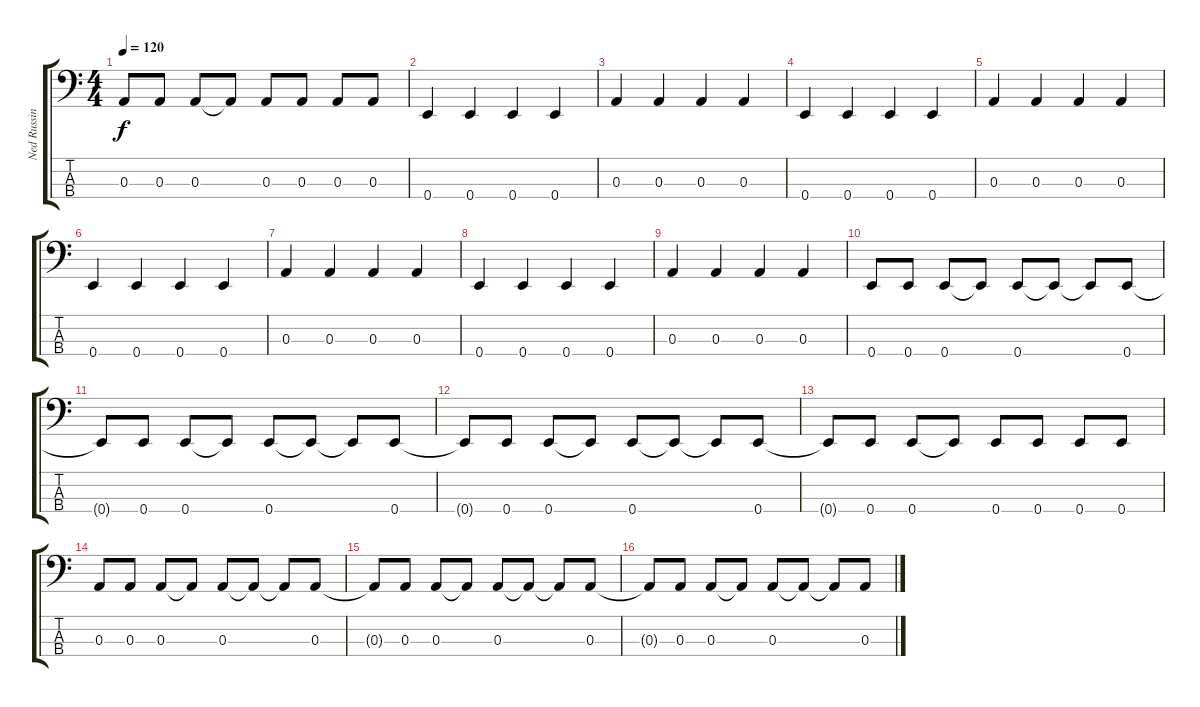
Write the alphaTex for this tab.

\track ("Ned Russin" "Ned Russin") {instrument electricbassfinger}
\staff {score tabs}
\tuning (G2 D2 A1 E1) {hide}
\ts (4 4)
\tempo 120
\clef f4
\ks c
0.3{t}.8{dy f} 0.3.8 0.3.8 0.3{t}.8 0.3.8 0.3.8 0.3.8 0.3.8 |
0.4.4 0.4.4 0.4.4 0.4.4 |
0.3.4 0.3.4 0.3.4 0.3.4 |
0.4.4 0.4.4 0.4.4 0.4.4 |
0.3.4 0.3.4 0.3.4 0.3.4 |
0.4.4 0.4.4 0.4.4 0.4.4 |
0.3.4 0.3.4 0.3.4 0.3.4 |
0.4.4 0.4.4 0.4.4 0.4.4 |
0.3.4 0.3.4 0.3.4 0.3.4 |
0.4.8 0.4.8 0.4.8 0.4{t}.8 0.4.8 0.4{t}.8 0.4{t}.8 0.4.8 |
0.4{t}.8 0.4.8 0.4.8 0.4{t}.8 0.4.8 0.4{t}.8 0.4{t}.8 0.4.8 |
0.4{t}.8 0.4.8 0.4.8 0.4{t}.8 0.4.8 0.4{t}.8 0.4{t}.8 0.4.8 |
0.4{t}.8 0.4.8 0.4.8 0.4{t}.8 0.4.8 0.4.8 0.4.8 0.4.8 |
0.3.8 0.3.8 0.3.8 0.3{t}.8 0.3.8 0.3{t}.8 0.3{t}.8 0.3.8 |
0.3{t}.8 0.3.8 0.3.8 0.3{t}.8 0.3.8 0.3{t}.8 0.3{t}.8 0.3.8 |
0.3{t}.8 0.3.8 0.3.8 0.3{t}.8 0.3.8 0.3{t}.8 0.3{t}.8 0.3.8
